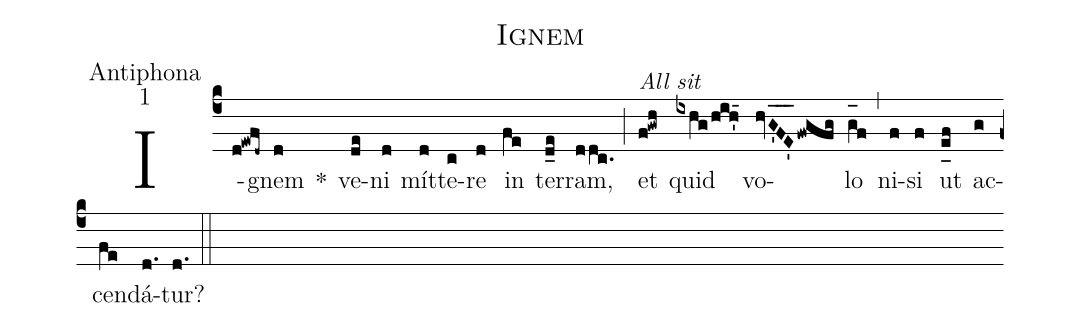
name:Ignem;
office-part:Antiphona;
mode:1;
%%
(c4) I(d!ewfd~)gnem(d) *() ve(de)ni(d) mít(d)te(c)re(d) in(fe) ter(d_e)ram,(ddc.) (;) et(f!gwh[alt:All sit]) quid(ixhg/hih'_15) vo(hvG'_[oh:h]F_[oh:h]E'_[oh:h]fwgfg)lo(g_[oh:h]f) (,) ni(f)si(f) ut(e_[uh:l]f) ac(g)cen(fe)dá(d.)tur?(d.) (::)
